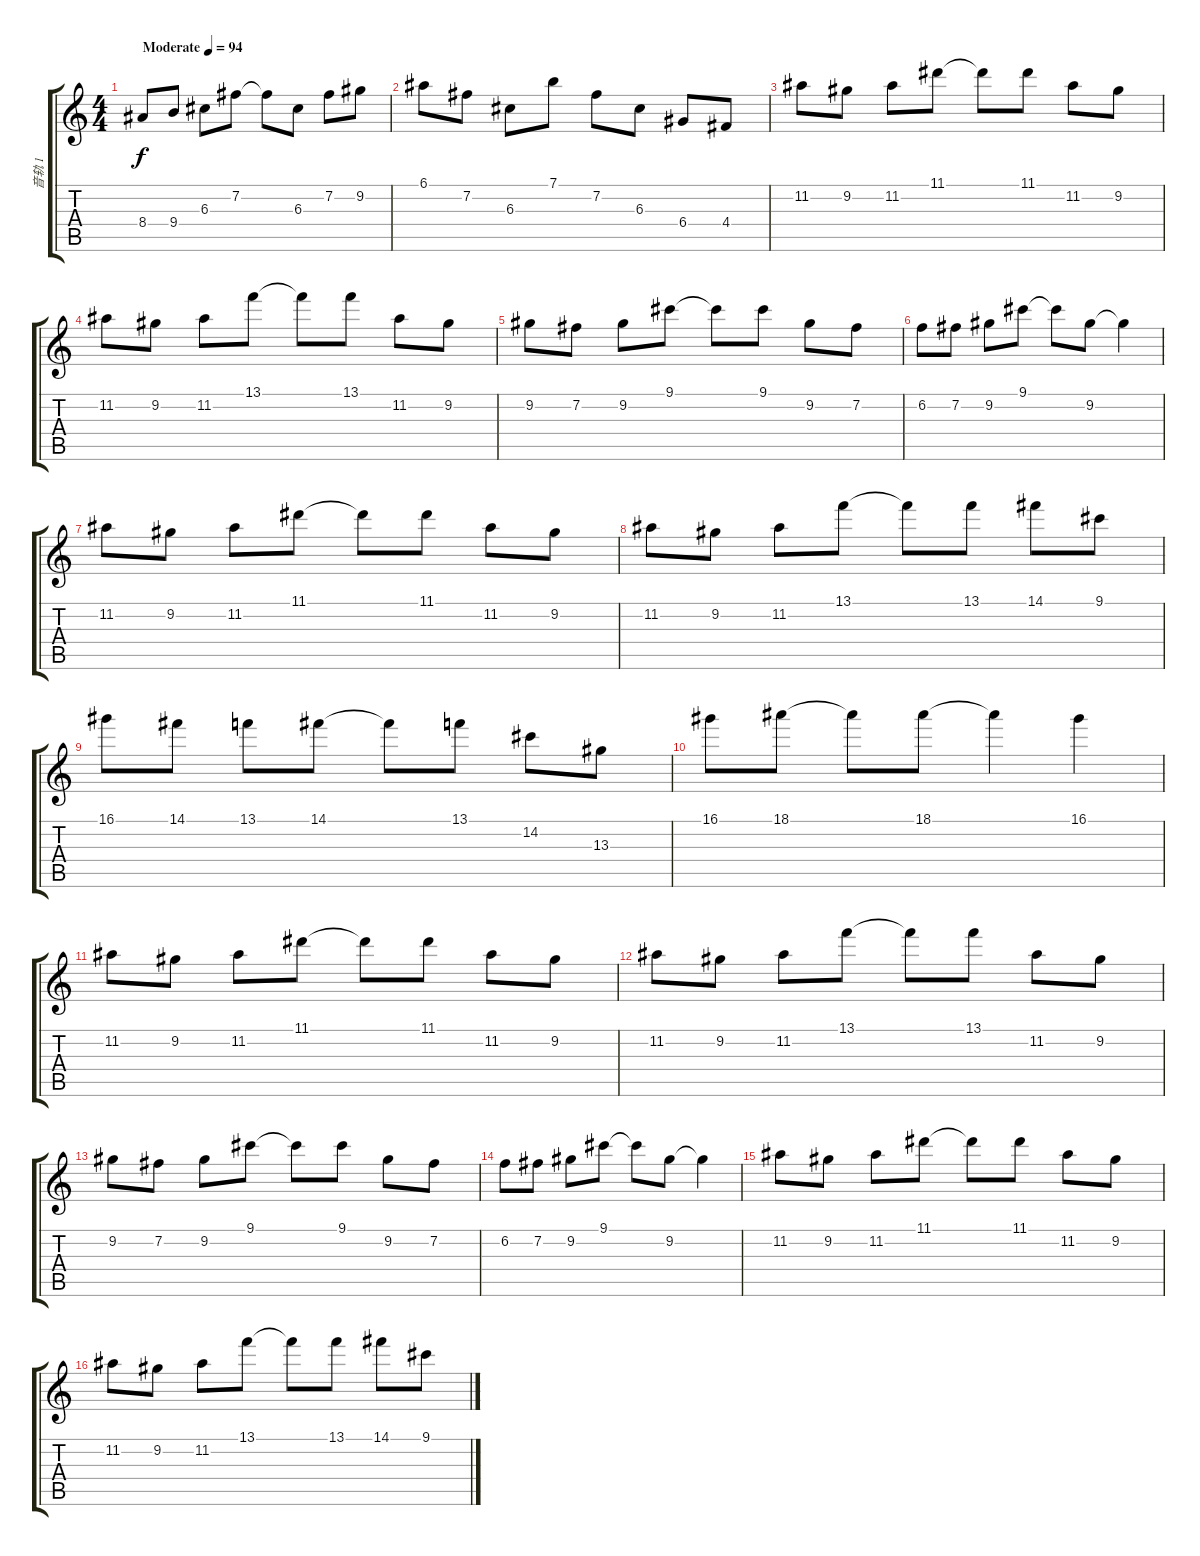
\track ("音轨 1" "音轨 1") {instrument acousticguitarsteel}
\staff {score tabs}
\tuning (E4 B3 G3 D3 A2 E2) {hide}
\ts (4 4)
\tempo (94 "Moderate")
\clef g2
\ks c
8.4.8{dy f instrument acousticguitarsteel} 9.4.8 6.3.8 7.2.8 7.2{t}.8 6.3.8 7.2.8 9.2.8 |
6.1.8 7.2.8 6.3.8 7.1.8 7.2.8 6.3.8 6.4.8 4.4.8 |
11.2.8 9.2.8 11.2.8 11.1.8 11.1{t}.8 11.1.8 11.2.8 9.2.8 |
11.2.8 9.2.8 11.2.8 13.1.8 13.1{t}.8 13.1.8 11.2.8 9.2.8 |
9.2.8 7.2.8 9.2.8 9.1.8 9.1{t}.8 9.1.8 9.2.8 7.2.8 |
6.2.8 7.2.8 9.2.8 9.1.8 9.1{t}.8 9.2.8 9.2{t}.4 |
11.2.8 9.2.8 11.2.8 11.1.8 11.1{t}.8 11.1.8 11.2.8 9.2.8 |
11.2.8 9.2.8 11.2.8 13.1.8 13.1{t}.8 13.1.8 14.1.8 9.1.8 |
16.1.8 14.1.8 13.1.8 14.1.8 14.1{t}.8 13.1.8 14.2.8 13.3.8 |
16.1.8 18.1.8 18.1{t}.8 18.1.8 18.1{t}.4 16.1.4 |
11.2.8 9.2.8 11.2.8 11.1.8 11.1{t}.8 11.1.8 11.2.8 9.2.8 |
11.2.8 9.2.8 11.2.8 13.1.8 13.1{t}.8 13.1.8 11.2.8 9.2.8 |
9.2.8 7.2.8 9.2.8 9.1.8 9.1{t}.8 9.1.8 9.2.8 7.2.8 |
6.2.8 7.2.8 9.2.8 9.1.8 9.1{t}.8 9.2.8 9.2{t}.4 |
11.2.8 9.2.8 11.2.8 11.1.8 11.1{t}.8 11.1.8 11.2.8 9.2.8 |
11.2.8 9.2.8 11.2.8 13.1.8 13.1{t}.8 13.1.8 14.1.8 9.1.8
